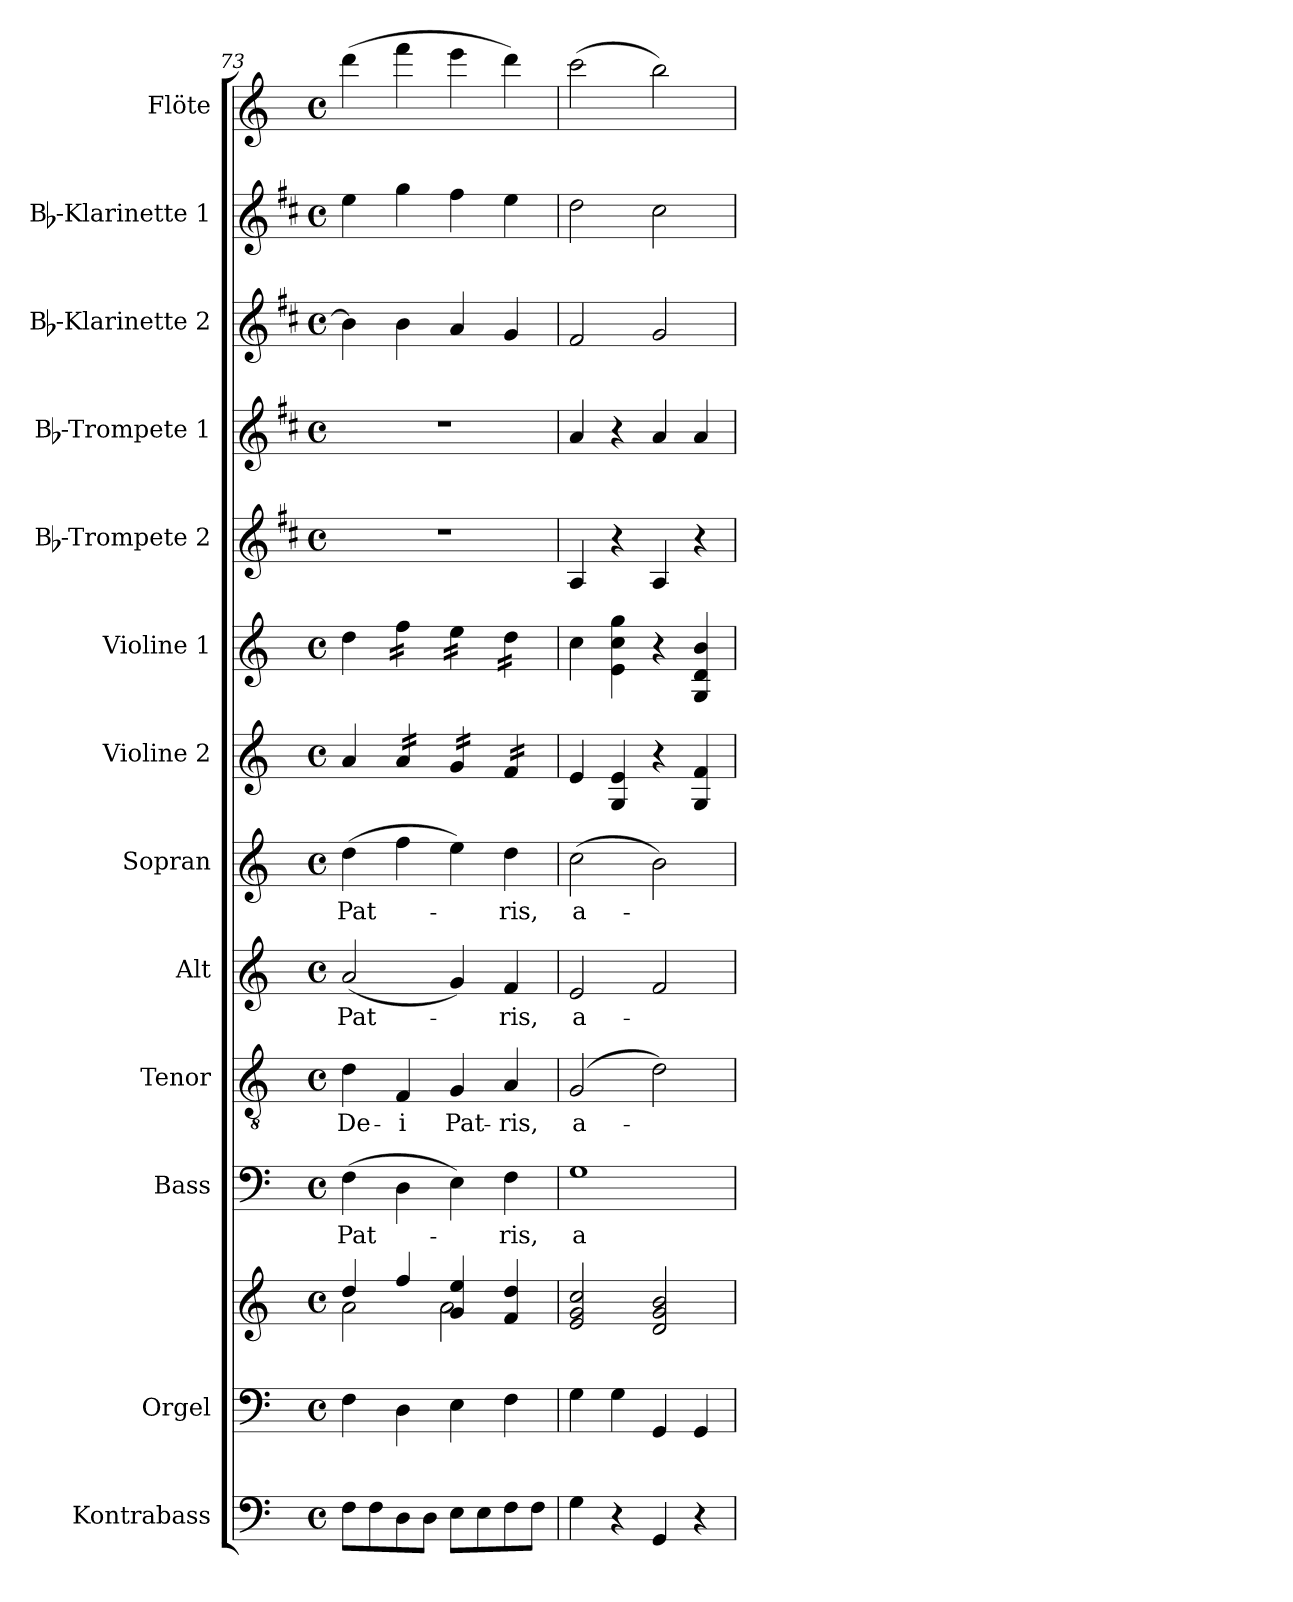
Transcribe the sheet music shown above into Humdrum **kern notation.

**kern	**kern	**kern	**kern	**text	**kern	**text	**kern	**text	**kern	**text	**kern	**kern	**kern	**kern	**kern	**kern	**kern
*part13	*part12	*part12	*part11	*part11	*part10	*part10	*part9	*part9	*part8	*part8	*part7	*part6	*part5	*part4	*part3	*part2	*part1
*staff14	*staff13	*staff12	*staff11	*staff11	*staff10	*staff10	*staff9	*staff9	*staff8	*staff8	*staff7	*staff6	*staff5	*staff4	*staff3	*staff2	*staff1
*I"Kontrabass	*I"Orgel	*	*I"Bass	*	*I"Tenor	*	*I"Alt	*	*I"Sopran	*	*I"Violine 2	*I"Violine 1	*I"Bb-Trompete 2	*I"Bb-Trompete 1	*I"Bb-Klarinette 2	*I"Bb-Klarinette 1	*I"Flöte
*I'Kb.	*I'Org.	*	*I'B.	*	*I'T.	*	*I'A.	*	*I'S.	*	*I'Vl. 2	*I'Vl. 1	*I'Bb Trp. 2	*I'Bb Trp. 1	*I'Bb Kl. 2	*I'Bb Kl. 1	*I'Fl.
*clefF4	*clefF4	*clefG2	*clefF4	*	*clefGv2	*	*clefG2	*	*clefG2	*	*clefG2	*clefG2	*clefG2	*clefG2	*clefG2	*clefG2	*clefG2
*ITrd7c12	*	*	*	*	*	*	*	*	*	*	*	*	*ITrd1c2	*ITrd1c2	*ITrd1c2	*ITrd1c2	*
*k[]	*k[]	*k[]	*k[]	*	*k[]	*	*k[]	*	*k[]	*	*k[]	*k[]	*k[]	*k[]	*k[]	*k[]	*k[]
*C:	*C:	*C:	*C:	*	*C:	*	*C:	*	*C:	*	*C:	*C:	*C:	*C:	*C:	*C:	*C:
*M4/4	*M4/4	*M4/4	*M4/4	*	*M4/4	*	*M4/4	*	*M4/4	*	*M4/4	*M4/4	*M4/4	*M4/4	*M4/4	*M4/4	*M4/4
*met(c)	*met(c)	*met(c)	*met(c)	*	*met(c)	*	*met(c)	*	*met(c)	*	*met(c)	*met(c)	*met(c)	*met(c)	*met(c)	*met(c)	*met(c)
=73	=73	=73	=73	=73	=73	=73	=73	=73	=73	=73	=73	=73	=73	=73	=73	=73	=73
*	*	*^	*	*	*	*	*	*	*	*	*	*	*	*	*	*	*
!	!	!	!	!	!LO:LY:b	!	!LO:LY:b	!	!LO:LY:b	!	!LO:LY:b	!	!	!	!	!	!	!
8FF\L	4F\	4dd/	2a\	(>4F\	Pat-	4d\	De-	(<2a/	Pat-	(>4dd\	Pat-	4a/	4dd\	1r	1r	4a\]	4dd\	(>4ddd\
8FF\	.	.	.	.	.	.	.	.	.	.	.	.	.	.	.	.	.	.
!	!	!	!	!	!	!	!LO:LY:b	!	!	!	!	!	!	!	!	!	!	!
*	*	*	*	*	*	*	*	*	*	*	*	*tremolo	*	*	*	*	*	*
*	*	*	*	*	*	*	*	*	*	*	*	*	*tremolo	*	*	*	*	*
8DD\	4D\	4ff/	.	4D\	.	4F/	-i	.	.	4ff\	.	16a/LL	16ff\LL	.	.	4a\	4ff\	4fff\
.	.	.	.	.	.	.	.	.	.	.	.	16a/	16ff\	.	.	.	.	.
8DD\J	.	.	.	.	.	.	.	.	.	.	.	16a/	16ff\	.	.	.	.	.
.	.	.	.	.	.	.	.	.	.	.	.	16a/JJ	16ff\JJ	.	.	.	.	.
!	!	!	!	!	!	!	!LO:LY:b	!	!	!	!	!	!	!	!	!	!	!
8EE\L	4E\	4g/ 4ee/	2a\	4E\)	.	4G/	Pat-	4g/)	.	4ee\)	.	16g/LL	16ee\LL	.	.	4g/	4ee\	4eee\
.	.	.	.	.	.	.	.	.	.	.	.	16g/	16ee\	.	.	.	.	.
8EE\	.	.	.	.	.	.	.	.	.	.	.	16g/	16ee\	.	.	.	.	.
.	.	.	.	.	.	.	.	.	.	.	.	16g/JJ	16ee\JJ	.	.	.	.	.
!	!	!	!	!	!LO:LY:b	!	!LO:LY:b	!	!LO:LY:b	!	!LO:LY:b	!	!	!	!	!	!	!
8FF\	4F\	4f/ 4dd/	.	4F\	-ris,	4A/	-ris,	4f/	-ris,	4dd\	-ris,	16f/LL	16dd\LL	.	.	4f/	4dd\	4ddd\)
.	.	.	.	.	.	.	.	.	.	.	.	16f/	16dd\	.	.	.	.	.
8FF\J	.	.	.	.	.	.	.	.	.	.	.	16f/	16dd\	.	.	.	.	.
.	.	.	.	.	.	.	.	.	.	.	.	16f/JJ	16dd\JJ	.	.	.	.	.
*	*	*	*	*	*	*	*	*	*	*	*	*	*Xtremolo	*	*	*	*	*
*	*	*	*	*	*	*	*	*	*	*	*	*Xtremolo	*	*	*	*	*	*
*	*	*v	*v	*	*	*	*	*	*	*	*	*	*	*	*	*	*	*
=74	=74	=74	=74	=74	=74	=74	=74	=74	=74	=74	=74	=74	=74	=74	=74	=74	=74
!	!	!	!	!LO:LY:b	!	!LO:LY:b	!	!LO:LY:b	!	!LO:LY:b	!	!	!	!	!	!	!
4GG\	4G\	2e/ 2g/ 2cc/	1G	a-	(2G/	a-	2e/	a-	(>2cc\	a-	4e/	4cc\	4G/	4g/	2e/	2cc\	(>2ccc\
4r	4G\	.	.	.	.	.	.	.	.	.	4G/ 4e/	4e\ 4cc\ 4gg\	4r	4r	.	.	.
4GGG/	4GG/	2d/ 2g/ 2b/	.	.	2d\)	.	2f/	.	2b\)	.	4r	4r	4G/	4g/	2f/	2b\	2bb\)
4r	4GG/	.	.	.	.	.	.	.	.	.	4G/ 4f/	4G/ 4d/ 4b/	4r	4g/	.	.	.
=	=	=	=	=	=	=	=	=	=	=	=	=	=	=	=	=	=
*-	*-	*-	*-	*-	*-	*-	*-	*-	*-	*-	*-	*-	*-	*-	*-	*-	*-
